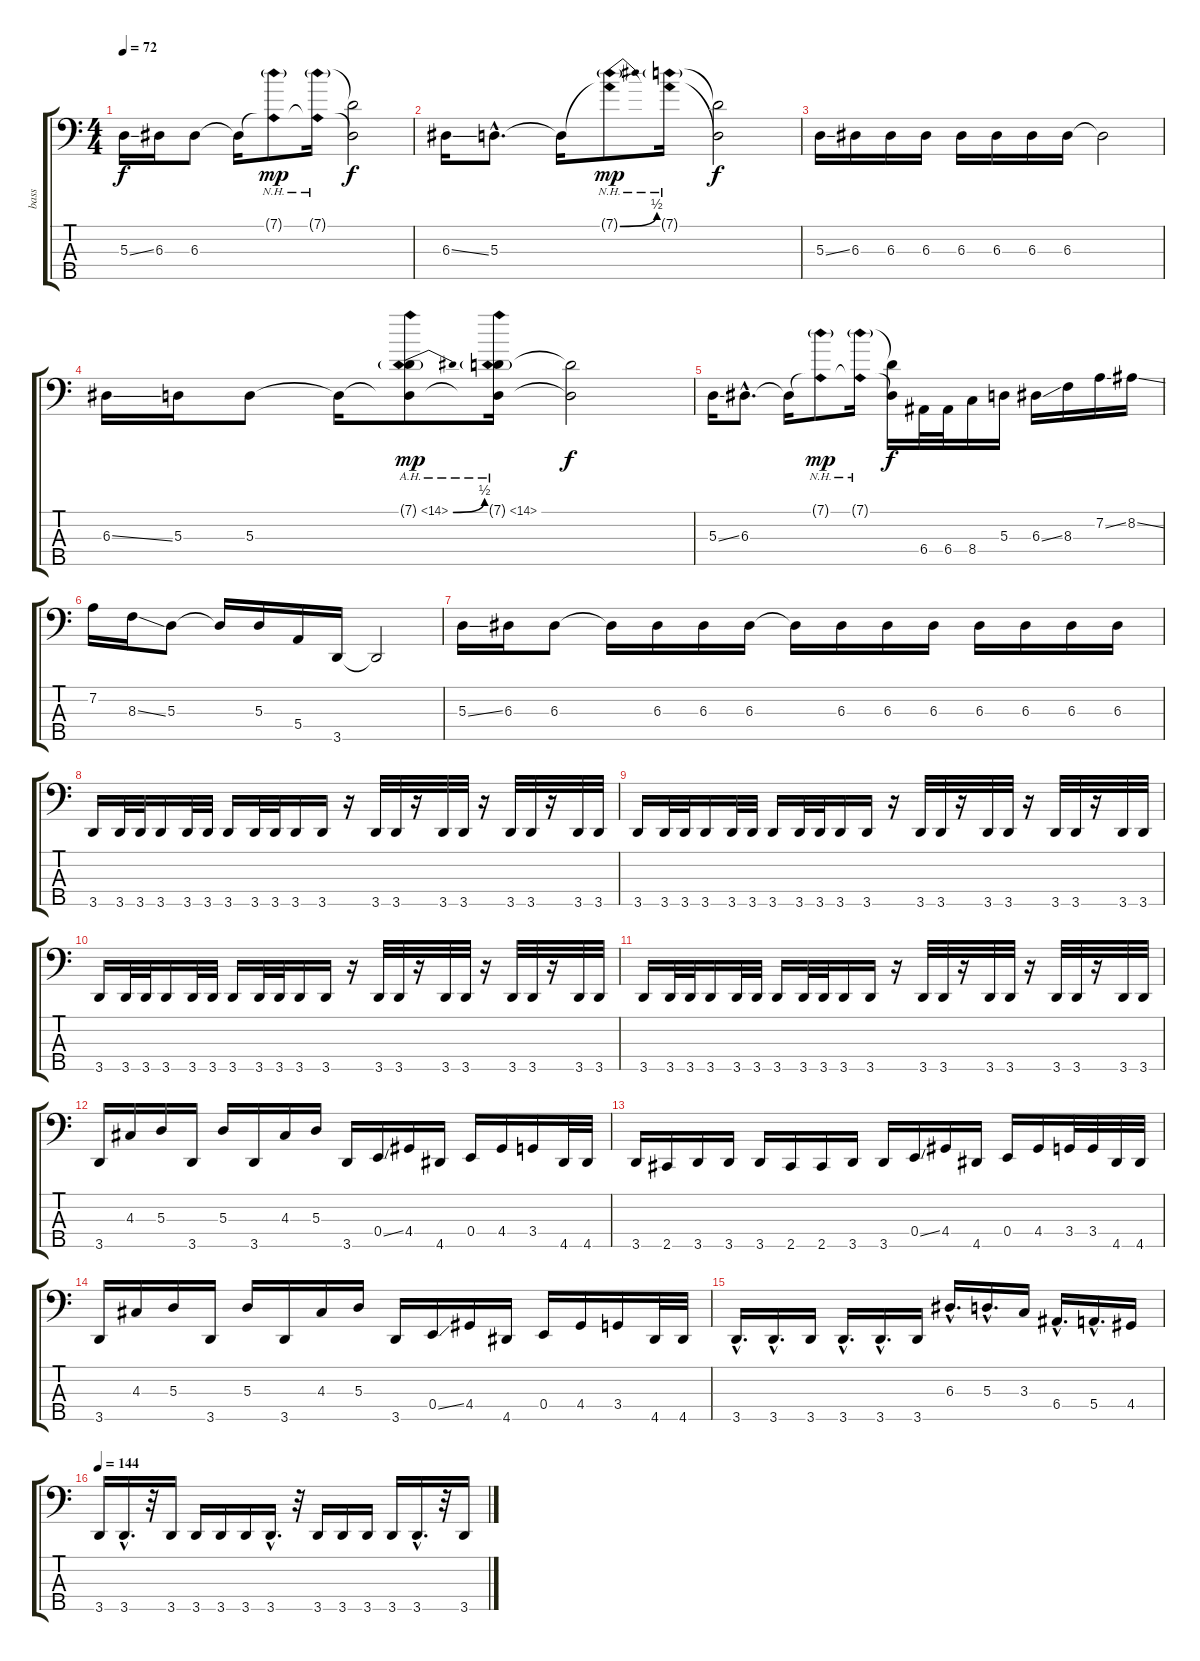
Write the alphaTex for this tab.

\track ("bass" "bass") {instrument electricbassfinger}
\staff {score tabs}
\tuning (G2 D2 A1 E1 B0) {hide}
\ts (4 4)
\tempo 72
\clef f4
\ks c
5.3{ss}.16{dy f} 6.3.16 6.3.8 6.3{t}.16 (7.1{nh g} 6.3{nh t}).8{dy mp} (7.1{nh g} 6.3{nh t}).16 (7.1{t} 6.3{t}).2{dy f} |
6.3{ss}.16 5.3{hac}.8{d} 5.3{t}.16 (7.1{be (bend 0 0 60 2) nh g} 5.3{nh t}).8{dy mp} (7.1{nh g} 5.3{nh t}).16 (7.1{t} 5.3{t}).2{dy f} |
5.3{ss}.16 6.3.16 6.3.16 6.3.16 6.3.16 6.3.16 6.3.16 6.3.16 6.3{t}.2 |
6.3{ss}.16 5.3.16 5.3.8 5.3{t}.16 (7.1{be (bend 0 0 60 2) ah 7 g} 5.3{ah 12 t}).8{dy mp} (7.1{ah 7 g} 5.3{ah 12 t}).16 (7.1{t} 5.3{t}).2{dy f} |
5.3{ss}.16 6.3{hac}.8{d} 6.3{t}.16 (7.1{nh g} 6.3{nh t}).8{dy mp} (7.1{nh g} 6.3{nh t}).16 (7.1{t} 6.3{t}).16{dy f} 6.4.32 6.4.32 8.4.16 5.3.16 6.3{ss}.16 8.3.16 7.2{ss}.16 8.2{ss}.16 |
7.2.16 8.3{ss}.16 5.3.8 5.3{t}.16 5.3.16 5.4.16 3.5.16 3.5{t}.2 |
5.3{ss}.16 6.3.16 6.3.8 6.3{t}.16 6.3.16 6.3.16 6.3.16 6.3{t}.16 6.3.16 6.3.16 6.3.16 6.3.16 6.3.16 6.3.16 6.3.16 |
3.5.16 3.5.32 3.5.32 3.5.16 3.5.32 3.5.32 3.5.16 3.5.32 3.5.32 3.5.16 3.5.16 r.16 3.5.32 3.5.32 r.16 3.5.32 3.5.32 r.16 3.5.32 3.5.32 r.16 3.5.32 3.5.32 |
3.5.16 3.5.32 3.5.32 3.5.16 3.5.32 3.5.32 3.5.16 3.5.32 3.5.32 3.5.16 3.5.16 r.16 3.5.32 3.5.32 r.16 3.5.32 3.5.32 r.16 3.5.32 3.5.32 r.16 3.5.32 3.5.32 |
3.5.16 3.5.32 3.5.32 3.5.16 3.5.32 3.5.32 3.5.16 3.5.32 3.5.32 3.5.16 3.5.16 r.16 3.5.32 3.5.32 r.16 3.5.32 3.5.32 r.16 3.5.32 3.5.32 r.16 3.5.32 3.5.32 |
3.5.16 3.5.32 3.5.32 3.5.16 3.5.32 3.5.32 3.5.16 3.5.32 3.5.32 3.5.16 3.5.16 r.16 3.5.32 3.5.32 r.16 3.5.32 3.5.32 r.16 3.5.32 3.5.32 r.16 3.5.32 3.5.32 |
3.5.16 4.3.16 5.3.16 3.5.16 5.3.16 3.5.16 4.3.16 5.3.16 3.5.16 0.4{ss}.16 4.4.16 4.5.16 0.4.16 4.4.16 3.4.16 4.5.32 4.5.32 |
3.5.16 2.5.16 3.5.16 3.5.16 3.5.16 2.5.16 2.5.16 3.5.16 3.5.16 0.4{ss}.16 4.4.16 4.5.16 0.4.16 4.4.16 3.4.32 3.4.32 4.5.32 4.5.32 |
3.5.16 4.3.16 5.3.16 3.5.16 5.3.16 3.5.16 4.3.16 5.3.16 3.5.16 0.4{ss}.16 4.4.16 4.5.16 0.4.16 4.4.16 3.4.16 4.5.32 4.5.32 |
3.5{hac}.16{d} 3.5{hac}.16{d} 3.5.16 3.5{hac}.16{d} 3.5{hac}.16{d} 3.5.16 6.3{hac}.16{d} 5.3{hac}.16{d} 3.3.16 6.4{hac}.16{d} 5.4{hac}.16{d} 4.4.16 |
\tempo 144
3.5.16 3.5{hac}.16{d} r.32 3.5.16 3.5.16 3.5.16 3.5.16 3.5{hac}.16{d} r.32 3.5.16 3.5.16 3.5.16 3.5.16 3.5{hac}.16{d} r.32 3.5.16
